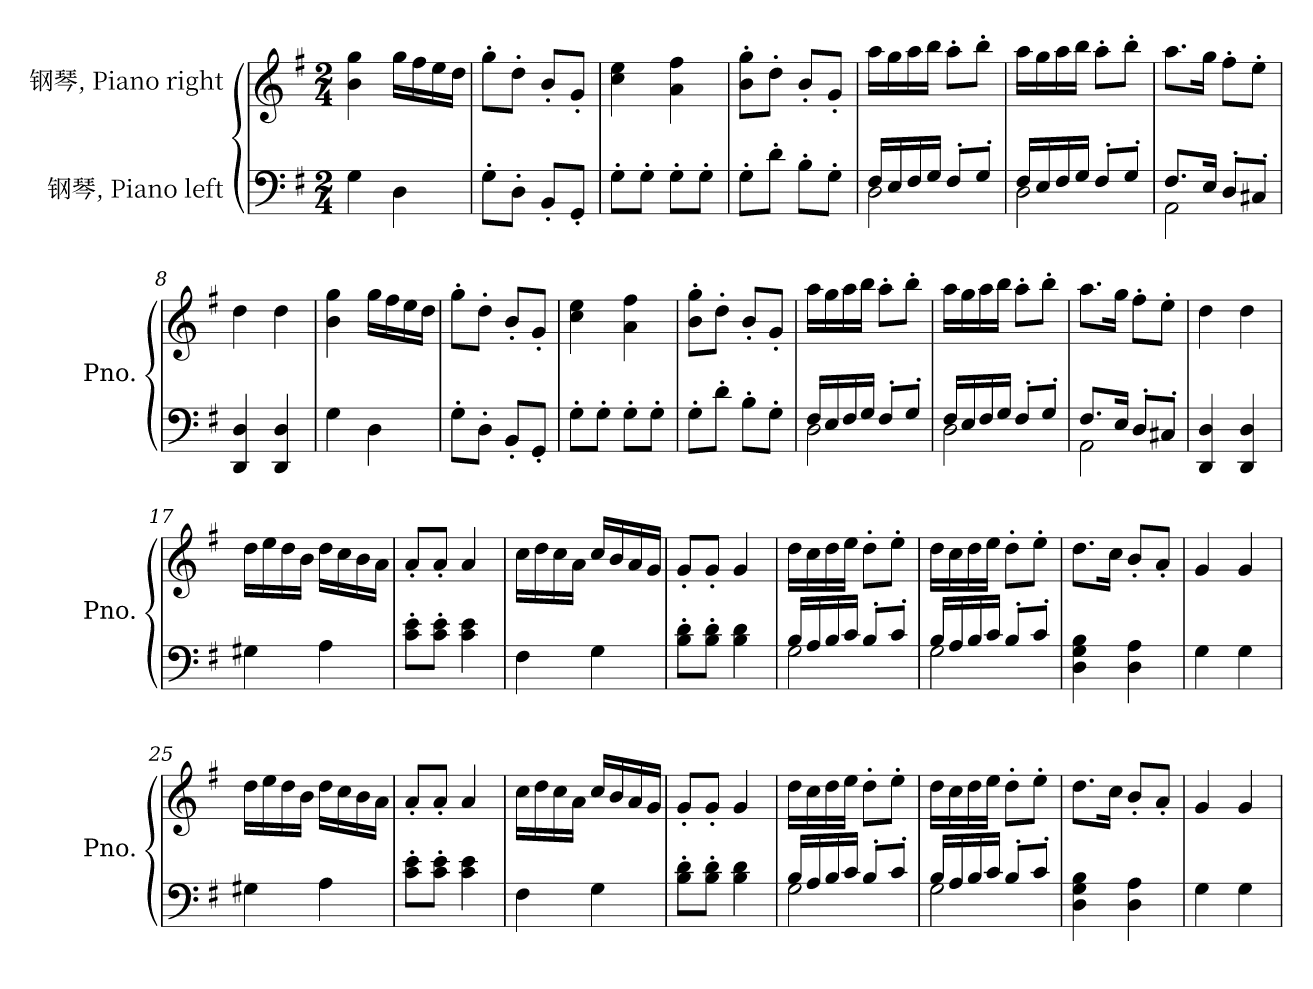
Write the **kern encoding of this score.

**kern	**kern
*part2	*part1
*staff2	*staff1
*I"钢琴, Piano left	*I"钢琴, Piano right
*I'Pno.	*I'Pno.
*clefF4	*clefG2
*k[f#]	*k[f#]
*M2/4	*M2/4
*MM110	*MM110
=1	=1
4G\	4b\ 4gg\
4D\	16gg\LL
.	16ff#\
.	16ee\
.	16dd\JJ
=2	=2
8G'\L	8gg'\L
8D'\J	8dd'\J
8BB'/L	8b'/L
8GG'/J	8g'/J
=3	=3
8G'\L	4cc\ 4ee\
8G'\J	.
8G'\L	4a\ 4ff#\
8G'\J	.
=4	=4
8G'\L	8b\' 8gg\'L
8d'\J	8dd'\J
8B'\L	8b'/L
8G'\J	8g'/J
=5	=5
*^	*
16F#/LL	2D\	16aa\LL
16E/	.	16gg\
16F#/	.	16aa\
16G/JJ	.	16bb\JJ
8F#'/L	.	8aa'\L
8G'/J	.	8bb'\J
=6	=6	=6
16F#/LL	2D\	16aa\LL
16E/	.	16gg\
16F#/	.	16aa\
16G/JJ	.	16bb\JJ
8F#'/L	.	8aa'\L
8G'/J	.	8bb'\J
!!LO:LB:g=z
=7	=7	=7
8.F#/L	2AA\	8.aa\L
16E/Jk	.	16gg\Jk
8D'/L	.	8ff#'\L
8C#X'/J	.	8ee'\J
*v	*v	*
=8	=8
4DD/ 4D/	4dd\
4DD/ 4D/	4dd\
=9	=9
4G\	4b\ 4gg\
4D\	16gg\LL
.	16ff#\
.	16ee\
.	16dd\JJ
=10	=10
8G'\L	8gg'\L
8D'\J	8dd'\J
8BB'/L	8b'/L
8GG'/J	8g'/J
=11	=11
8G'\L	4cc\ 4ee\
8G'\J	.
8G'\L	4a\ 4ff#\
8G'\J	.
=12	=12
8G'\L	8b\' 8gg\'L
8d'\J	8dd'\J
8B'\L	8b'/L
8G'\J	8g'/J
=13	=13
*^	*
16F#/LL	2D\	16aa\LL
16E/	.	16gg\
16F#/	.	16aa\
16G/JJ	.	16bb\JJ
8F#'/L	.	8aa'\L
8G'/J	.	8bb'\J
!!LO:LB:g=z
=14	=14	=14
16F#/LL	2D\	16aa\LL
16E/	.	16gg\
16F#/	.	16aa\
16G/JJ	.	16bb\JJ
8F#'/L	.	8aa'\L
8G'/J	.	8bb'\J
=15	=15	=15
8.F#/L	2AA\	8.aa\L
16E/Jk	.	16gg\Jk
8D'/L	.	8ff#'\L
8C#X'/J	.	8ee'\J
*v	*v	*
=16	=16
4DD/ 4D/	4dd\
4DD/ 4D/	4dd\
=17	=17
4G#X\	16dd\LL
.	16ee\
.	16dd\
.	16b\JJ
4A\	16dd\LL
.	16cc\
.	16b\
.	16a\JJ
=18	=18
8c\' 8e\'L	8a'/L
8c\' 8e\'J	8a'/J
4c\ 4e\	4a/
=19	=19
4F#\	16cc\LL
.	16dd\
.	16cc\
.	16a\JJ
4G\	16cc/LL
.	16b/
.	16a/
.	16g/JJ
!!LO:LB:g=z
=20	=20
8B\' 8d\'L	8g'/L
8B\' 8d\'J	8g'/J
4B\ 4d\	4g/
=21	=21
*^	*
16B/LL	2G\	16dd\LL
16A/	.	16cc\
16B/	.	16dd\
16c/JJ	.	16ee\JJ
8B'/L	.	8dd'\L
8c'/J	.	8ee'\J
=22	=22	=22
16B/LL	2G\	16dd\LL
16A/	.	16cc\
16B/	.	16dd\
16c/JJ	.	16ee\JJ
8B'/L	.	8dd'\L
8c'/J	.	8ee'\J
*v	*v	*
=23	=23
4D\ 4G\ 4B\	8.dd\L
.	16cc\Jk
4D\ 4A\	8b'/L
.	8a'/J
=24	=24
4G\	4g/
4G\	4g/
=25	=25
4G#X\	16dd\LL
.	16ee\
.	16dd\
.	16b\JJ
4A\	16dd\LL
.	16cc\
.	16b\
.	16a\JJ
=26	=26
8c\' 8e\'L	8a'/L
8c\' 8e\'J	8a'/J
4c\ 4e\	4a/
!!LO:LB:g=z
=27	=27
4F#\	16cc\LL
.	16dd\
.	16cc\
.	16a\JJ
4G\	16cc/LL
.	16b/
.	16a/
.	16g/JJ
=28	=28
8B\' 8d\'L	8g'/L
8B\' 8d\'J	8g'/J
4B\ 4d\	4g/
=29	=29
*^	*
16B/LL	2G\	16dd\LL
16A/	.	16cc\
16B/	.	16dd\
16c/JJ	.	16ee\JJ
8B'/L	.	8dd'\L
8c'/J	.	8ee'\J
=30	=30	=30
16B/LL	2G\	16dd\LL
16A/	.	16cc\
16B/	.	16dd\
16c/JJ	.	16ee\JJ
8B'/L	.	8dd'\L
8c'/J	.	8ee'\J
*v	*v	*
=31	=31
4D\ 4G\ 4B\	8.dd\L
.	16cc\Jk
4D\ 4A\	8b'/L
.	8a'/J
=32	=32
4G\	4g/
4G\	4g/
=	=
*-	*-
